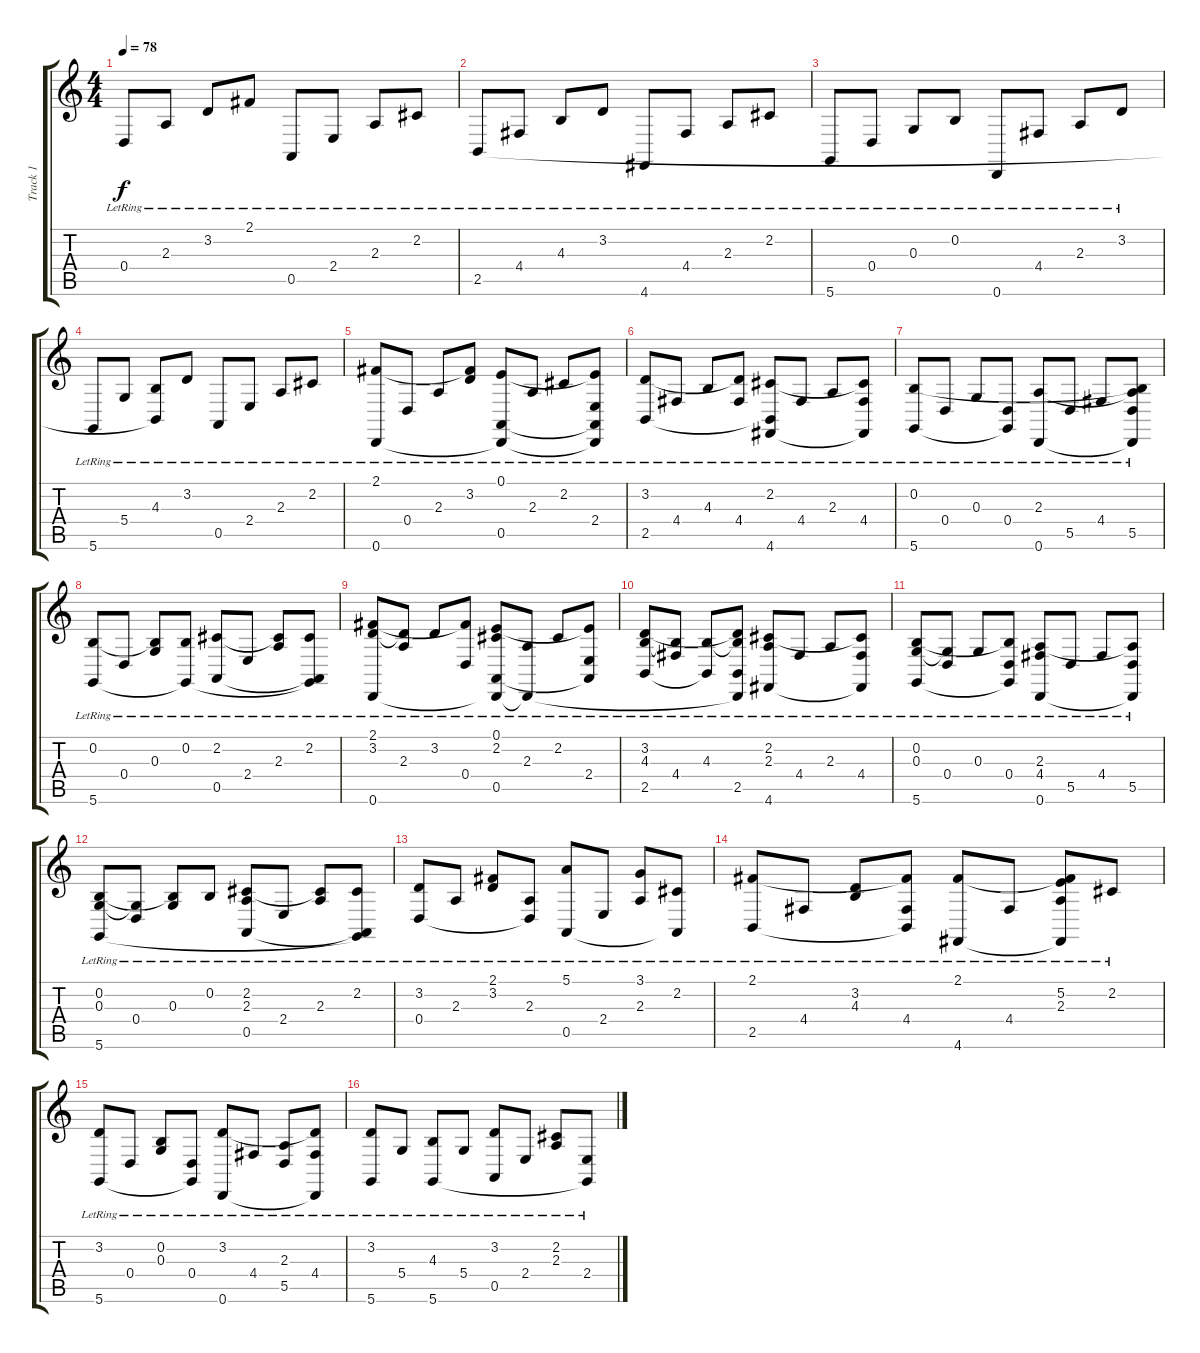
\track ("Track 1" "Track 1") {instrument acousticgrandpiano}
\staff {score tabs}
\tuning (E4 B3 G3 D3 A2 D2) {hide}
\ts (4 4)
\tempo 78
\clef g2
\ks c
0.4{lr}.8{dy f instrument acousticgrandpiano} 2.3{lr}.8 3.2{lr}.8 2.1{lr}.8 0.5{lr}.8 2.4{lr}.8 2.3{lr}.8 2.2{lr}.8 |
2.5{lr}.8 4.4{lr}.8 4.3{lr}.8 3.2{lr}.8 4.6{lr}.8 4.4{lr}.8 2.3{lr}.8 2.2{lr}.8 |
5.6{lr}.8 0.4{lr}.8 0.3{lr}.8 0.2{lr}.8 0.6{lr}.8 4.4{lr}.8 2.3{lr}.8 3.2{lr}.8 |
5.6{lr}.8 5.4{lr}.8 (4.3{lr} 2.5{t}).8 3.2{lr}.8 0.5{lr}.8 2.4{lr}.8 2.3{lr}.8 2.2{lr}.8 |
(2.1{lr} 0.6{lr}).8 0.4{lr}.8 2.3{lr}.8 (2.1{t} 3.2{lr}).8 (0.1{lr} 0.5{lr} 0.6{t}).8 2.3{lr}.8 2.2{lr}.8 (0.1{t} 2.4{lr} 0.5{t} 0.6{t}).8 |
(3.2{lr} 2.5{lr}).8 4.4{lr}.8 4.3{lr}.8 (3.2{t} 4.4{lr}).8 (2.2{lr} 2.5{t} 4.6{lr}).8 4.4{lr}.8 2.3{lr}.8 (2.2{t} 4.4{lr} 4.6{t}).8 |
(0.2{lr} 5.6{lr}).8 0.4{lr}.8 0.3{lr}.8 (0.4{lr} 5.6{t}).8 (2.3{lr} 0.6{lr}).8 5.5{lr}.8 4.4{lr}.8 (0.2{t} 2.3{t} 5.5{lr} 0.6{t}).8 |
(0.2 5.6{lr}).8 0.4{lr}.8 (0.2{t} 0.3{lr}).8 (0.2{lr} 5.6{t}).8 (2.2{lr} 0.5{lr}).8 2.4{lr}.8 (2.2{t} 2.3{lr}).8 (2.2{lr} 0.5{t} 5.6{t}).8 |
(2.1{lr} 3.2{lr} 0.6{lr}).8 (3.2{t} 2.3{lr}).8 3.2{lr}.8 (2.1{t} 0.4{lr}).8 (0.1{lr} 2.2{lr} 0.5{lr} 0.6{t}).8 (2.3{lr} 0.6{t}).8 2.2{lr}.8 (0.1{t} 2.4{lr} 0.5{t}).8 |
(3.2{lr} 4.3{lr} 2.5{lr}).8 (4.3{t} 4.4{lr}).8 (4.3{lr} 2.5{t}).8 (3.2{t} 4.3{t} 2.5{lr} 0.6{t}).8 (2.2{lr} 2.3{lr} 4.6{lr}).8 4.4{lr}.8 2.3{lr}.8 (2.2{t} 4.4{lr} 4.6{t}).8 |
(0.2{lr} 0.3{lr} 5.6{lr}).8 (0.3{t} 0.4{lr}).8 0.3{lr}.8 (0.2{t} 0.4{lr} 5.6{t}).8 (2.3{lr} 4.4{lr} 0.6{lr}).8 5.5{lr}.8 4.4{lr}.8 (2.3{t} 5.5{lr} 0.6{t}).8 |
(0.2{lr} 0.3{lr} 5.6{lr}).8 (0.3{t} 0.4{lr}).8 (0.2{t} 0.3{lr}).8 0.2{lr}.8 (2.2{lr} 2.3{lr} 0.5{lr}).8 2.4{lr}.8 (2.2{t} 2.3{lr}).8 (2.2{lr} 0.5{t} 5.6{t}).8 |
(3.2{lr} 0.4{lr}).8 2.3{lr}.8 (2.1{lr} 3.2{lr}).8 (2.3{lr} 0.4{t}).8 (5.1{lr} 0.5{lr}).8 2.4{lr}.8 (3.1{lr} 2.3{lr}).8 (2.2{lr} 0.5{t}).8 |
(2.1{lr} 2.5{lr}).8 4.4{lr}.8 (3.2{lr} 4.3{lr}).8 (2.1{t} 4.4{lr} 2.5{t}).8 (2.1{lr} 4.6{lr}).8 4.4{lr}.8 (2.1{t} 5.2{lr} 2.3{lr} 4.6{t}).8 2.2{lr}.8 |
(3.2{lr} 5.6{lr}).8 0.4{lr}.8 (0.2{lr} 0.3{lr}).8 (0.4{lr} 5.6{t}).8 (3.2{lr} 0.6{lr}).8 4.4{lr}.8 (2.3{lr} 5.5{lr}).8 (3.2{t} 4.4{lr} 0.6{t}).8 |
(3.2{lr} 5.6{lr}).8 5.4{lr}.8 (4.3{lr} 5.6{lr}).8 5.4{lr}.8 (3.2{lr} 0.5{lr}).8 2.4{lr}.8 (2.2{lr} 2.3{lr}).8 (2.4{lr} 5.6{t}).8
